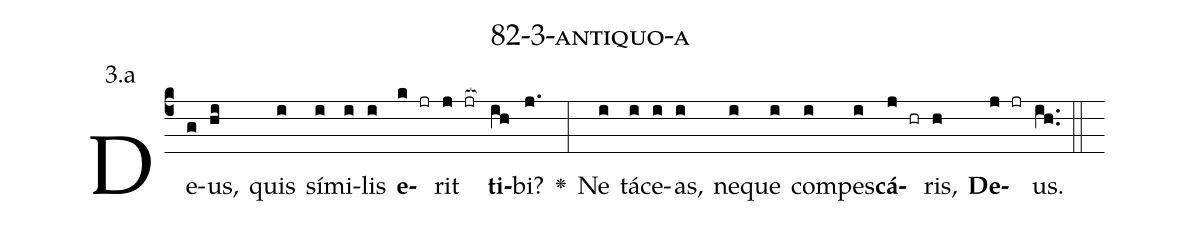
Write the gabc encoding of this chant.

name: 82-3-antiquo-a;
annotation: 3.a;
%%
(c4)De(g)us,(hi) quis(i) sí(i)mi(i)lis(i) <b>e</b>(k jr)rit(j jr[ocb:1{]) <b>ti</b>(ih[ocb:0}])bi?(j.) <v>\greheightstar</v>(:) Ne(i) tá(i)ce(i)as,(i) ne(i)que(i) com(i)pes(i)<b>cá</b>(j hr)ris,(h) <b>De</b>(j jr)us.(ih..) (::)


%E(i) u(i) o(j) u(h) a(j) e.(ih..) (::)
